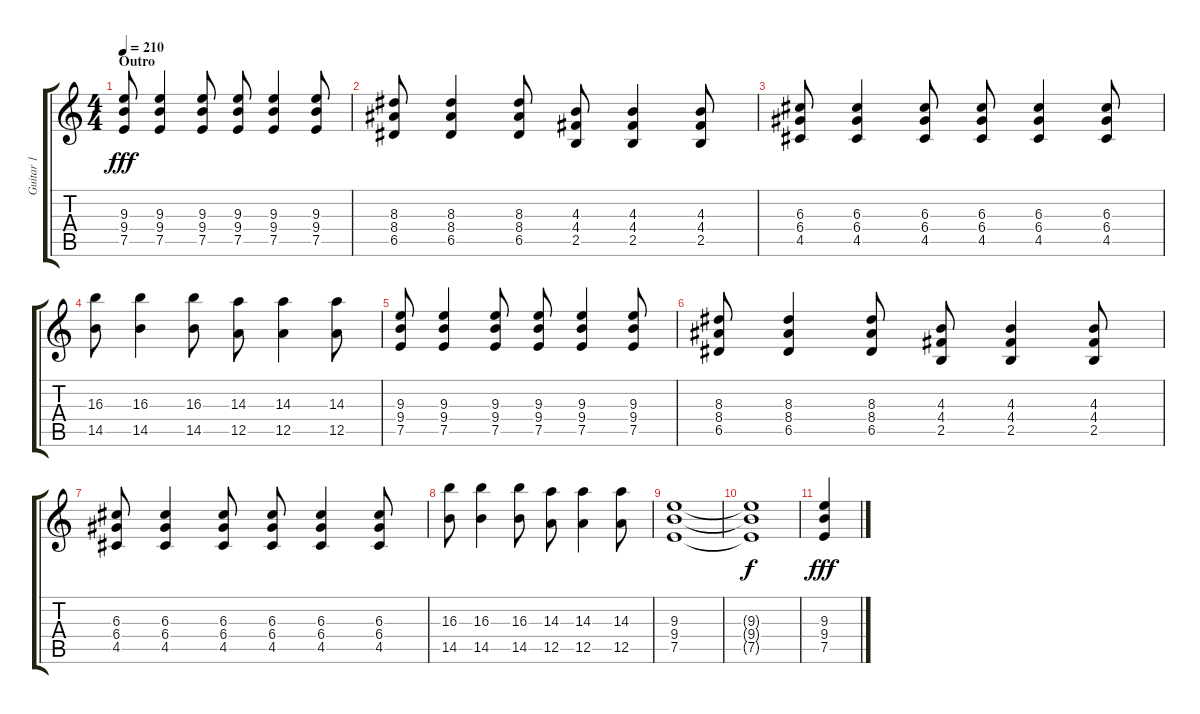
\track ("Guitar 1" "Guitar 1") {instrument acousticguitarnylon}
\staff {score tabs}
\tuning (E4 B3 G3 D3 A2 E2) {hide}
\ts (4 4)
\section ("" "Outro")
\tempo 210
\clef g2
\ks c
(9.3 9.4 7.5).8{dy fff} (9.3 9.4 7.5).4 (9.3 9.4 7.5).8 (9.3 9.4 7.5).8 (9.3 9.4 7.5).4 (9.3 9.4 7.5).8 |
(8.3 8.4 6.5).8 (8.3 8.4 6.5).4 (8.3 8.4 6.5).8 (4.3 4.4 2.5).8 (4.3 4.4 2.5).4 (4.3 4.4 2.5).8 |
(6.3 6.4 4.5).8 (6.3 6.4 4.5).4 (6.3 6.4 4.5).8 (6.3 6.4 4.5).8 (6.3 6.4 4.5).4 (6.3 6.4 4.5).8 |
(16.3 14.5).8 (16.3 14.5).4 (16.3 14.5).8 (14.3 12.5).8 (14.3 12.5).4 (14.3 12.5).8 |
(9.3 9.4 7.5).8 (9.3 9.4 7.5).4 (9.3 9.4 7.5).8 (9.3 9.4 7.5).8 (9.3 9.4 7.5).4 (9.3 9.4 7.5).8 |
(8.3 8.4 6.5).8 (8.3 8.4 6.5).4 (8.3 8.4 6.5).8 (4.3 4.4 2.5).8 (4.3 4.4 2.5).4 (4.3 4.4 2.5).8 |
(6.3 6.4 4.5).8 (6.3 6.4 4.5).4 (6.3 6.4 4.5).8 (6.3 6.4 4.5).8 (6.3 6.4 4.5).4 (6.3 6.4 4.5).8 |
(16.3 14.5).8 (16.3 14.5).4 (16.3 14.5).8 (14.3 12.5).8 (14.3 12.5).4 (14.3 12.5).8 |
(9.3 9.4 7.5).1 |
(9.3{t} 9.4{t} 7.5{t}).1{dy f} |
(9.3 9.4 7.5).4{dy fff}
